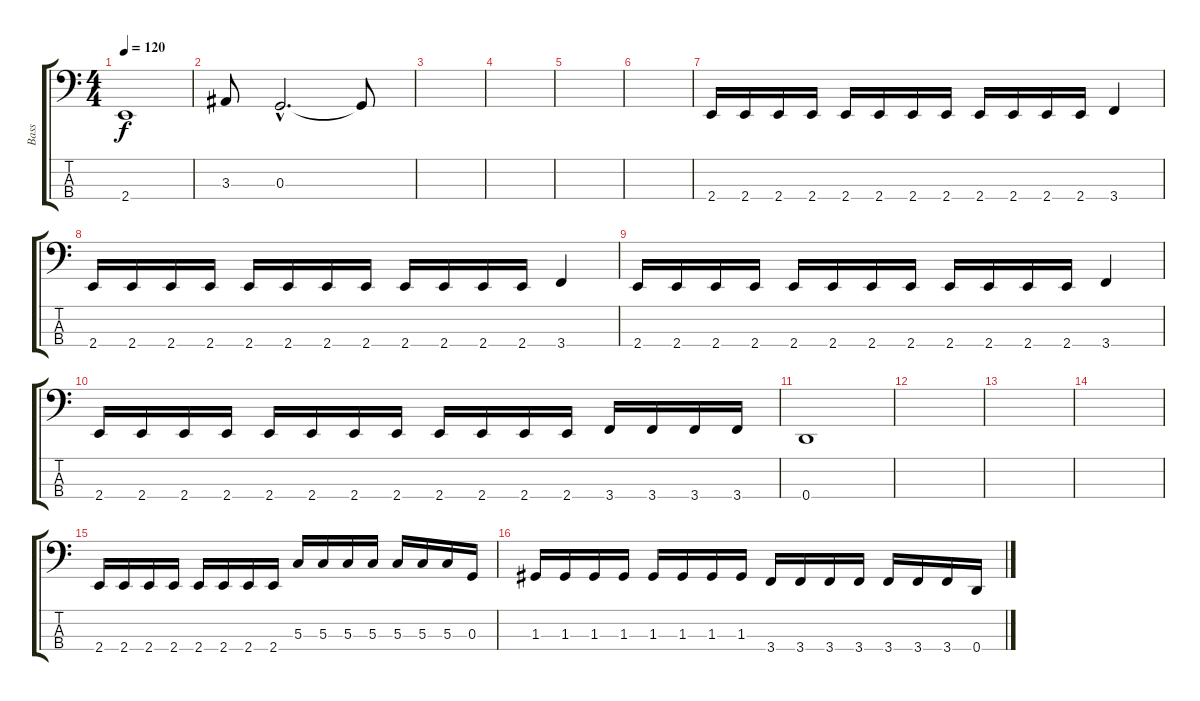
\track ("Bass" "Bass") {instrument electricbasspick}
\staff {score tabs}
\tuning (F2 C2 G1 D1) {hide}
\ts (4 4)
\tempo 120
\clef f4
\ks c
2.4.1{dy f} |
3.3.8 0.3{hac}.2{d} 0.3{t}.8 |
|
|
|
|
2.4.16 2.4.16 2.4.16 2.4.16 2.4.16 2.4.16 2.4.16 2.4.16 2.4.16 2.4.16 2.4.16 2.4.16 3.4.4 |
2.4.16 2.4.16 2.4.16 2.4.16 2.4.16 2.4.16 2.4.16 2.4.16 2.4.16 2.4.16 2.4.16 2.4.16 3.4.4 |
2.4.16 2.4.16 2.4.16 2.4.16 2.4.16 2.4.16 2.4.16 2.4.16 2.4.16 2.4.16 2.4.16 2.4.16 3.4.4 |
2.4.16 2.4.16 2.4.16 2.4.16 2.4.16 2.4.16 2.4.16 2.4.16 2.4.16 2.4.16 2.4.16 2.4.16 3.4.16 3.4.16 3.4.16 3.4.16 |
0.4.1 |
|
|
|
2.4.16 2.4.16 2.4.16 2.4.16 2.4.16 2.4.16 2.4.16 2.4.16 5.3.16 5.3.16 5.3.16 5.3.16 5.3.16 5.3.16 5.3.16 0.3.16 |
1.3.16 1.3.16 1.3.16 1.3.16 1.3.16 1.3.16 1.3.16 1.3.16 3.4.16 3.4.16 3.4.16 3.4.16 3.4.16 3.4.16 3.4.16 0.4.16
